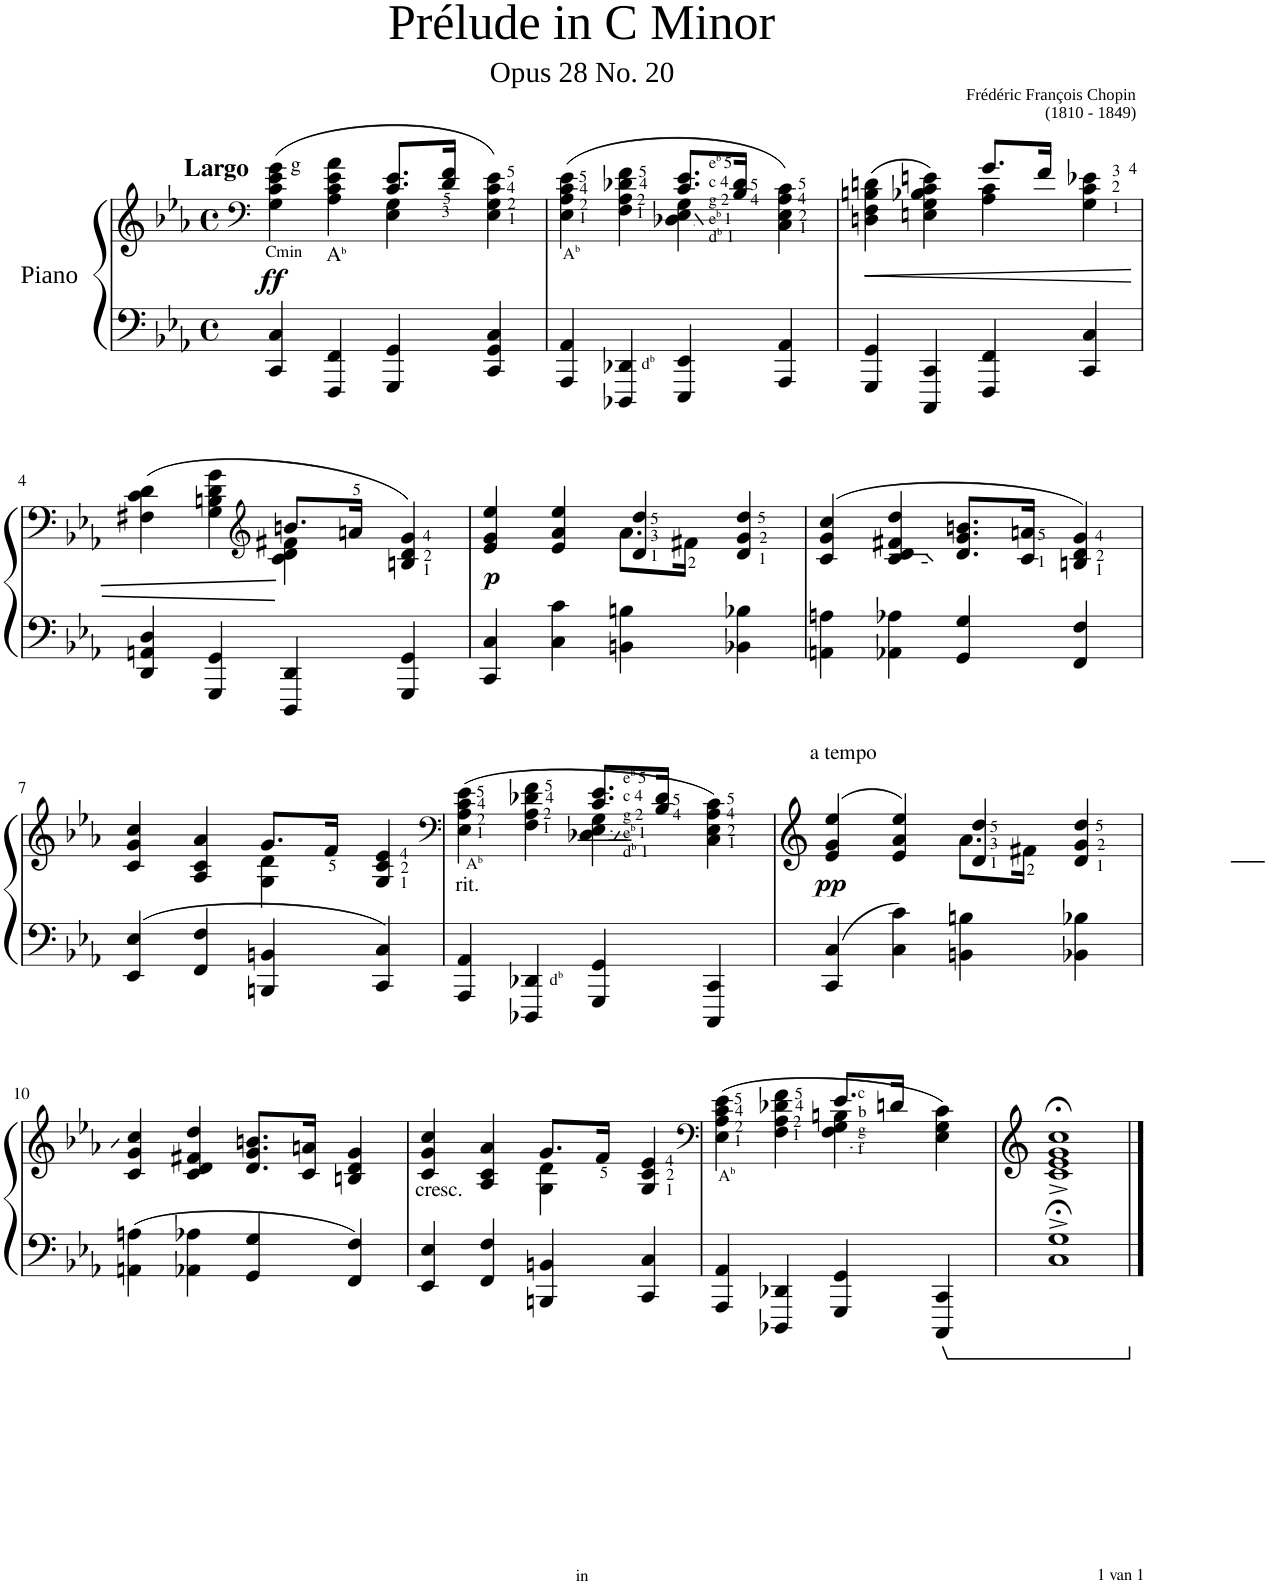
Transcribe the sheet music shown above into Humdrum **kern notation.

**kern	**kern	**dynam
*part1	*part1	*part1
*staff2	*staff1	*staff1/2
*I"Piano	*	*
*I'Pno	*	*
*clefF4	*clefF4	*
*k[b-e-a-]	*k[b-e-a-]	*
*M4/4	*M4/4	*
*met(c)	*met(c)	*
=1	=1	=1
*	*^	*
!	!LO:TX:a:t=g	!	!
!	!LO:TX:b:t=Cmin	!	!
!	!LO:TX:a:B:t=Largo	!	!
!	!	!	!LO:DY:b
4CC/ 4C/	(4G\ 4c\ 4e-\ 4g\	2ryy	ff
!	!LO:TX:b:t=A	!	!
!	!LO:TX:b:t=b	!	!
4FFF/ 4FF/	4A-\ 4c\ 4e-\ 4a-\	.	.
4GGG/ 4GG/	8.c/ 8.e-/L	4E-\ 4G\	.
.	16d/ 16f/Jk	.	.
4CC/ 4GG/ 4C/	4E-\ 4G\ 4c\ 4e-\)	4ryy	.
=2	=2	=2	=2
!	!LO:TX:b:t=A	!	!
!	!LO:TX:b:t=b	!	!
4AAA-/ 4AA-/	(4E-\ 4A-\ 4c\ 4e-\	2ryy	.
!LO:TX:b:t=d	!	!	!
!LO:TX:b:t=b	!	!	!
4DDD-X/ 4DD-X/	4F\ 4A-\ 4d-X\ 4f\	.	.
!	!LO:TX:a:t=e	!	!
!	!LO:TX:a:t=b	!	!
!	!LO:TX:a:t=5	!	!
!	!LO:TX:a:t=c 4	!	!
!	!LO:TX:a:t=g 2	!	!
!	!LO:TX:a:t=e	!	!
!	!LO:TX:a:t=b	!	!
!	!LO:TX:a:t=1	!	!
!	!LO:TX:a:t=d	!	!
!	!LO:TX:a:t=b	!	!
!	!LO:TX:a:t=1	!	!
4EEE-/ 4EE-/	8.c/ 8.e-/L	4D-X\ 4E-\ 4G\	.
.	16B-/ 16d-/Jk	.	.
4AAA-/ 4AA-/	4C\ 4E-\ 4A-\ 4c\)	4ryy	.
=3	=3	=3	=3
!	!	!	!LO:HP:b
4GGG/ 4GG/	(>4Dn\ 4F\ 4Bn\ 4dn\	2ryy	<
4CCC/ 4CC/	4En\ 4G\ 4B-X\ 4c\ 4en\)	.	.
4FFF/ 4FF/	8.g/L	4A-\ 4c\	.
.	16f/Jk	.	.
4CC/ 4C/	4G\ 4c\ 4e-X\	4ryy	.
*	*v	*v	*
.	.	[
!!LO:LB:g=z
=4	=4	=4
*	*^	*
4DD/ 4AAn/ 4D/	(4F#X\ 4c\ 4d\	2ryy	.
4GGG/ 4GG/	4G\ 4Bn\ 4d\ 4g\	.	.
*	*clefG2	*	*
4DDD/ 4DD/	8.bn/L	4c\ 4d\ 4f#X\	.
.	16an/Jk	.	.
4GGG/ 4GG/	4Bn/ 4d/ 4g/)	4ryy	.
=5	=5	=5	=5
!	!	!	!LO:DY:b
4CC/ 4C/	4e-/ 4g/ 4ee-/	2ryy	p
4C\ 4c\	4e-/ 4a-/ 4ee-/	.	.
4BBn\ 4Bn\	4d/ 4dd/	8.a-\L	.
.	.	16f#X\Jk	.
4BB-X\ 4B-X\	4d/ 4g/ 4dd/	4ryy	.
*	*v	*v	*
=6	=6	=6
4AAn\ 4An\	(>4c/ 4g/ 4cc/	.
4AA-X\ 4A-X\	4c/ 4d/ 4f#X/ 4dd/	.
4GG/ 4G/	8.d/ 8.g/ 8.bn/L	.
.	16c/ 16an/Jk	.
4FF/ 4F/	4Bn/ 4d/ 4g/)	.
!!LO:LB:g=z
=7	=7	=7
*	*^	*
4EE-/ 4E-/	4c/ 4g/ 4cc/	2ryy	.
4FF/ 4F/	4A-/ 4c/ 4a-/	.	.
4BBBn/ 4BBn/	8.g/L	4G\ 4d\	.
.	16f/Jk	.	.
4CC/ 4C/	4G/ 4c/ 4e-/	4ryy	.
=8	=8	=8	=8
*	*clefF4	*	*
!	!LO:TX:b:t=A	!	!
!	!LO:TX:b:t=b	!	!
!	!LO:TX:b:t=rit.	!	!
4AAA-/ 4AA-/	(4E-\ 4A-\ 4c\ 4e-\	2ryy	.
!LO:TX:b:t=d	!	!	!
!LO:TX:b:t=b	!	!	!
4DDD-X/ 4DD-X/	4F\ 4A-\ 4d-X\ 4f\	.	.
!	!LO:TX:a:t=e	!	!
!	!LO:TX:a:t=b	!	!
!	!LO:TX:a:t=5	!	!
!	!LO:TX:a:t=c 4	!	!
!	!LO:TX:a:t=g 2	!	!
!	!LO:TX:a:t=e	!	!
!	!LO:TX:a:t=b	!	!
!	!LO:TX:a:t=1	!	!
!	!LO:TX:a:t=d	!	!
!	!LO:TX:a:t=b	!	!
!	!LO:TX:a:t=1	!	!
4GGG/ 4GG/	8.c/ 8.e-/L	4D-X\ 4E-\ 4G\	.
.	16B-/ 16d-/Jk	.	.
4CCC/ 4CC/	4C\ 4E-\ 4A-\ 4c\)	4ryy	.
=9	=9	=9	=9
!	!LO:TX:a:t=a tempo	!	!
!	!	!	!LO:DY:b
4CC/ 4C/	(>4e-/ 4g/ 4ee-/	2ryy	pp
4C\ 4c\	4e-/ 4a-/ 4ee-/)	.	.
4BBn\ 4Bn\	4d/ 4dd/	8.a-\L	.
.	.	16f#X\Jk	.
4BB-X\ 4B-X\	4d/ 4g/ 4dd/	4ryy	.
*	*v	*v	*
!!LO:LB:g=z
=10	=10	=10
4AAn\ 4An\	4c/ 4g/ 4cc/	.
4AA-X\ 4A-X\	4c/ 4d/ 4f#X/ 4dd/	.
4GG/ 4G/	8.d/ 8.g/ 8.bn/L	.
.	16c/ 16an/Jk	.
4FF/ 4F/	4Bn/ 4d/ 4g/	.
=11	=11	=11
*	*^	*
!	!LO:TX:b:t=cresc.	!	!
4EE-/ 4E-/	4c/ 4g/ 4cc/	2ryy	.
4FF/ 4F/	4A-/ 4c/ 4a-/	.	.
4BBBn/ 4BBn/	8.g/L	4G\ 4d\	.
.	16f/Jk	.	.
4CC/ 4C/	4G/ 4c/ 4e-/	4ryy	.
=12	=12	=12	=12
*	*clefF4	*	*
!	!LO:TX:b:t=A	!	!
!	!LO:TX:b:t=b	!	!
4AAA-/ 4AA-/	(4E-\ 4A-\ 4c\ 4e-\	2ryy	.
4DDD-X/ 4DD-X/	4F\ 4A-\ 4d-X\ 4f\	.	.
!	!LO:TX:a:t=c	!	!
!	!LO:TX:a:t=b	!	!
!	!LO:TX:a:t=g	!	!
!	!LO:TX:a:t=f	!	!
4GGG/ 4GG/	8.e-/L	4F\ 4G\ 4Bn\	.
.	16dn/Jk	.	.
4CCC/ 4CC/	4E-\ 4G\ 4c\)	4ryy	.
*	*v	*v	*
=13	=13	=13
1C;<^ 1G;<^	1c;<^ 1e-;<^ 1g;<^ 1cc;<^	.
==	==	==
*-	*-	*-
